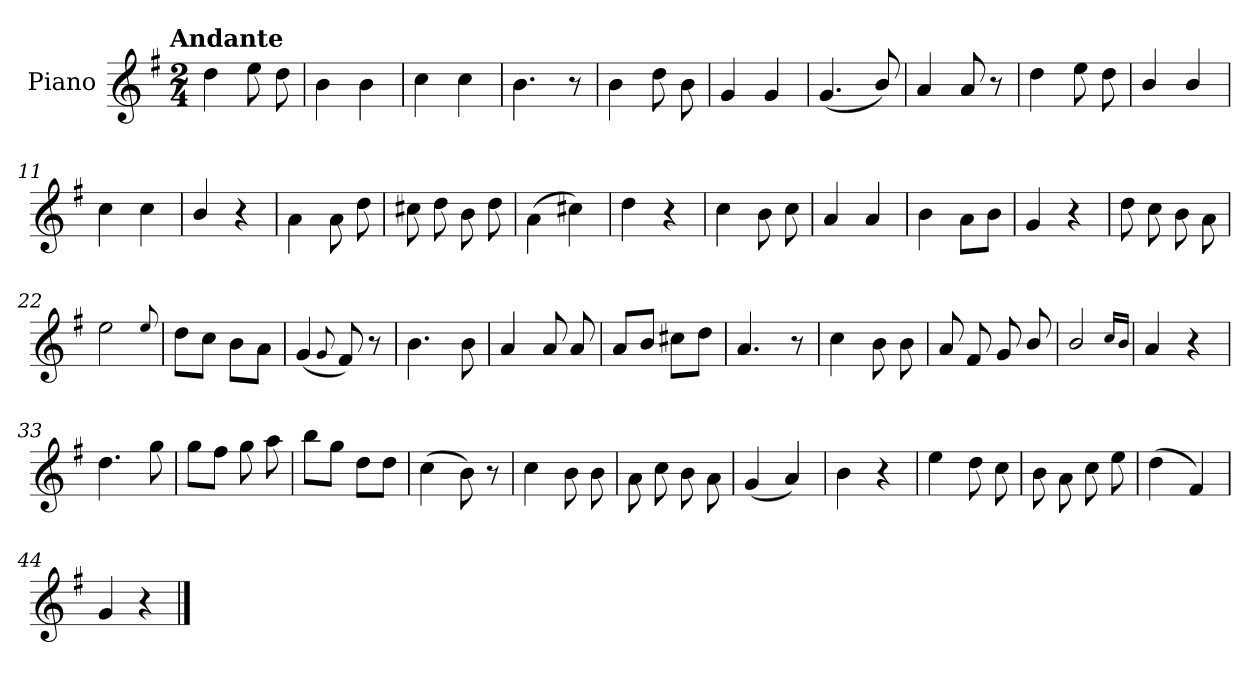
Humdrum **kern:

**kern
*part1
*staff1
*I"Piano
*I'Pno.
*clefG2
*k[f#]
!!LO:TX:omd:t=Andante
*M2/4
*MM92
=1
4dd\
8ee\
8dd\
=2
4b\
4b\
=3
4cc\
4cc\
=4
4.b\
8r
=5
4b\
8dd\
8b\
=6
4g/
4g/
=7
(<4.g/
8b/)
!!LO:LB:g=z
=8
4a/
8a/
8r
=9
4dd\
8ee\
8dd\
=10
4b/
4b/
=11
4cc\
4cc\
=12
4b/
4r
=13
4a\
8a\
8dd\
=14
8cc#X\
8dd\
8b\
8dd\
=15
(>4a\
4cc#X\)
=16
4dd\
4r
!!LO:LB:g=z
=17
4cc\
8b\
8cc\
=18
4a/
4a/
=19
4b\
8a\L
8b\J
=20
4g/
4r
=21
8dd\
8cc\
8b\
8a\
=22
2ee\
8qqee/
=23
8dd\L
8cc\J
8b\L
8a\J
=24
(<4g/
8qqg/
8f#/)
8r
!!LO:LB:g=z
=25
4.b\
8b\
=26
4a/
8a/
8a/
=27
8a/L
8b/J
8cc#X\L
8dd\J
=28
4.a/
8r
=29
4cc\
8b\
8b\
=30
8a/
8f#/
8g/
8b/
=31
2b/
16qqcc/LL
16qqb/JJ
!!LO:LB:g=z
=32
4a/
4r
=33
4.dd\
8gg\
=34
8gg\L
8ff#\J
8gg\
8aa\
=35
8bb\L
8gg\J
8dd\L
8dd\J
=36
(>4cc\
8b\)
8r
=37
4cc\
8b\
8b\
=38
8a\
8cc\
8b\
8a\
!!LO:LB:g=z
=39
(<4g/
4a/)
=40
4b\
4r
=41
4ee\
8dd\
8cc\
=42
8b\
8a\
8cc\
8ee\
=43
(>4dd\
4f#/)
=44
4g/
4r
==
*-
